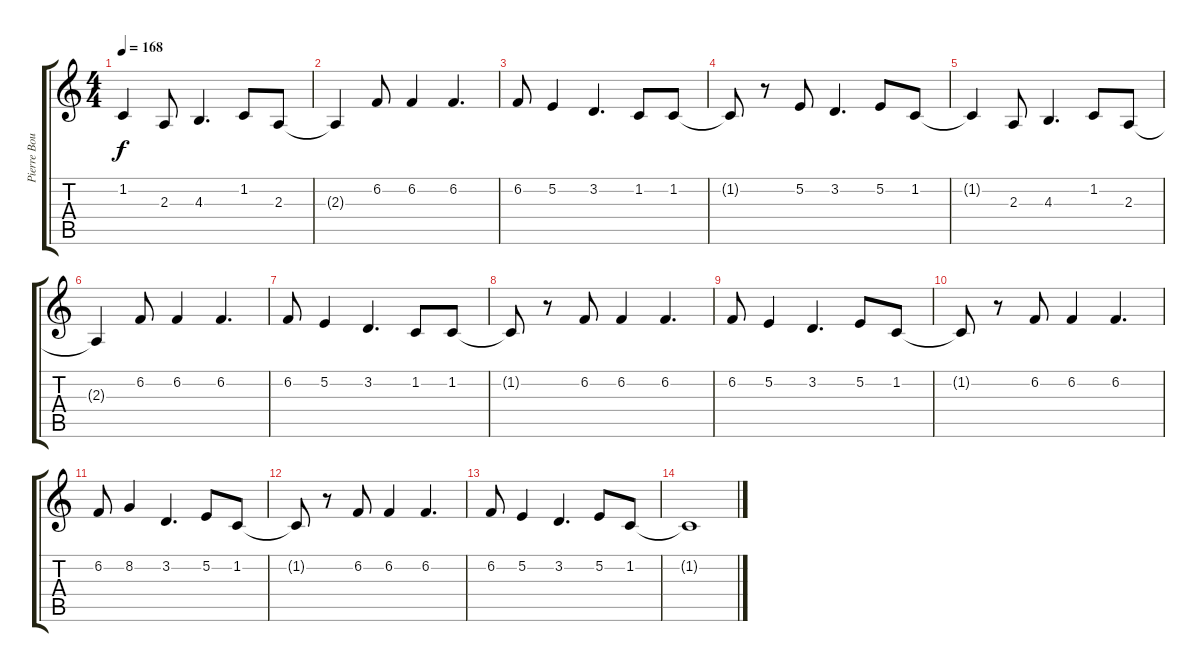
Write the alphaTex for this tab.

\track ("Pierre Bouvier" "Pierre Bou") {instrument altosax}
\staff {score tabs}
\tuning (E4 B3 G3 D3 A2 E2) {hide}
\ts (4 4)
\tempo 168
\clef g2
\ks c
1.2{t}.4{dy f} 2.3.8 4.3.4{d} 1.2.8 2.3.8 |
2.3{t}.4 6.2.8 6.2.4 6.2.4{d} |
6.2.8 5.2.4 3.2.4{d} 1.2.8 1.2.8 |
1.2{t}.8 r.8 5.2.8 3.2.4{d} 5.2.8 1.2.8 |
1.2{t}.4 2.3.8 4.3.4{d} 1.2.8 2.3.8 |
2.3{t}.4 6.2.8 6.2.4 6.2.4{d} |
6.2.8 5.2.4 3.2.4{d} 1.2.8 1.2.8 |
1.2{t}.8 r.8 6.2.8 6.2.4 6.2.4{d} |
6.2.8 5.2.4 3.2.4{d} 5.2.8 1.2.8 |
1.2{t}.8 r.8 6.2.8 6.2.4 6.2.4{d} |
6.2.8 8.2.4 3.2.4{d} 5.2.8 1.2.8 |
1.2{t}.8 r.8 6.2.8 6.2.4 6.2.4{d} |
6.2.8 5.2.4 3.2.4{d} 5.2.8 1.2.8 |
1.2{t}.1
